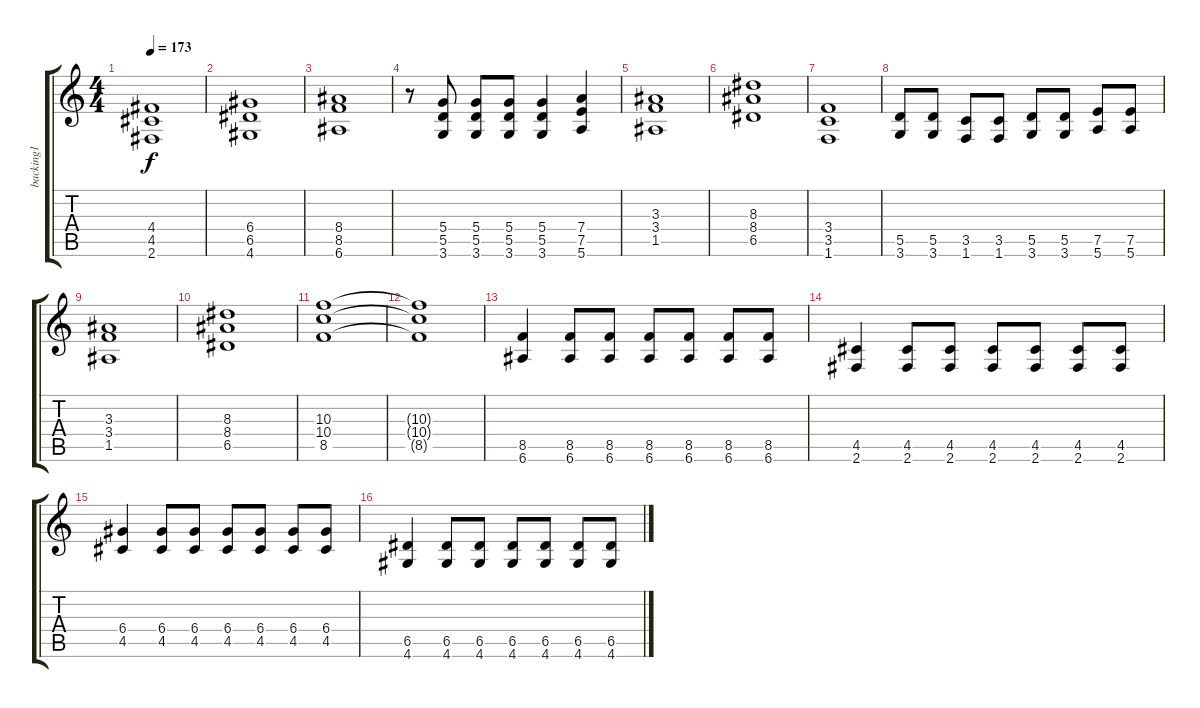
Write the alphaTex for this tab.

\track ("backing1" "backing1") {mute instrument overdrivenguitar}
\staff {score tabs}
\tuning (E4 B3 G3 D3 A2 E2) {hide}
\ts (4 4)
\tempo 173
\clef g2
\ks c
(4.4 4.5 2.6).1{dy f} |
(6.4 6.5 4.6).1 |
(8.4 8.5 6.6).1 |
r.8 (5.4 5.5 3.6).8 (5.4 5.5 3.6).8 (5.4 5.5 3.6).8 (5.4 5.5 3.6).4 (7.4 7.5 5.6).4 |
(3.3 3.4 1.5).1 |
(8.3 8.4 6.5).1 |
(3.4 3.5 1.6).1 |
(5.5 3.6).8 (5.5 3.6).8 (3.5 1.6).8 (3.5 1.6).8 (5.5 3.6).8 (5.5 3.6).8 (7.5 5.6).8 (7.5 5.6).8 |
(3.3 3.4 1.5).1 |
(8.3 8.4 6.5).1 |
(10.3 10.4 8.5).1 |
(10.3{t} 10.4{t} 8.5{t}).1 |
(8.5 6.6).4 (8.5 6.6).8 (8.5 6.6).8 (8.5 6.6).8 (8.5 6.6).8 (8.5 6.6).8 (8.5 6.6).8 |
(4.5 2.6).4 (4.5 2.6).8 (4.5 2.6).8 (4.5 2.6).8 (4.5 2.6).8 (4.5 2.6).8 (4.5 2.6).8 |
(6.4 4.5).4 (6.4 4.5).8 (6.4 4.5).8 (6.4 4.5).8 (6.4 4.5).8 (6.4 4.5).8 (6.4 4.5).8 |
(6.5 4.6).4 (6.5 4.6).8 (6.5 4.6).8 (6.5 4.6).8 (6.5 4.6).8 (6.5 4.6).8 (6.5 4.6).8
